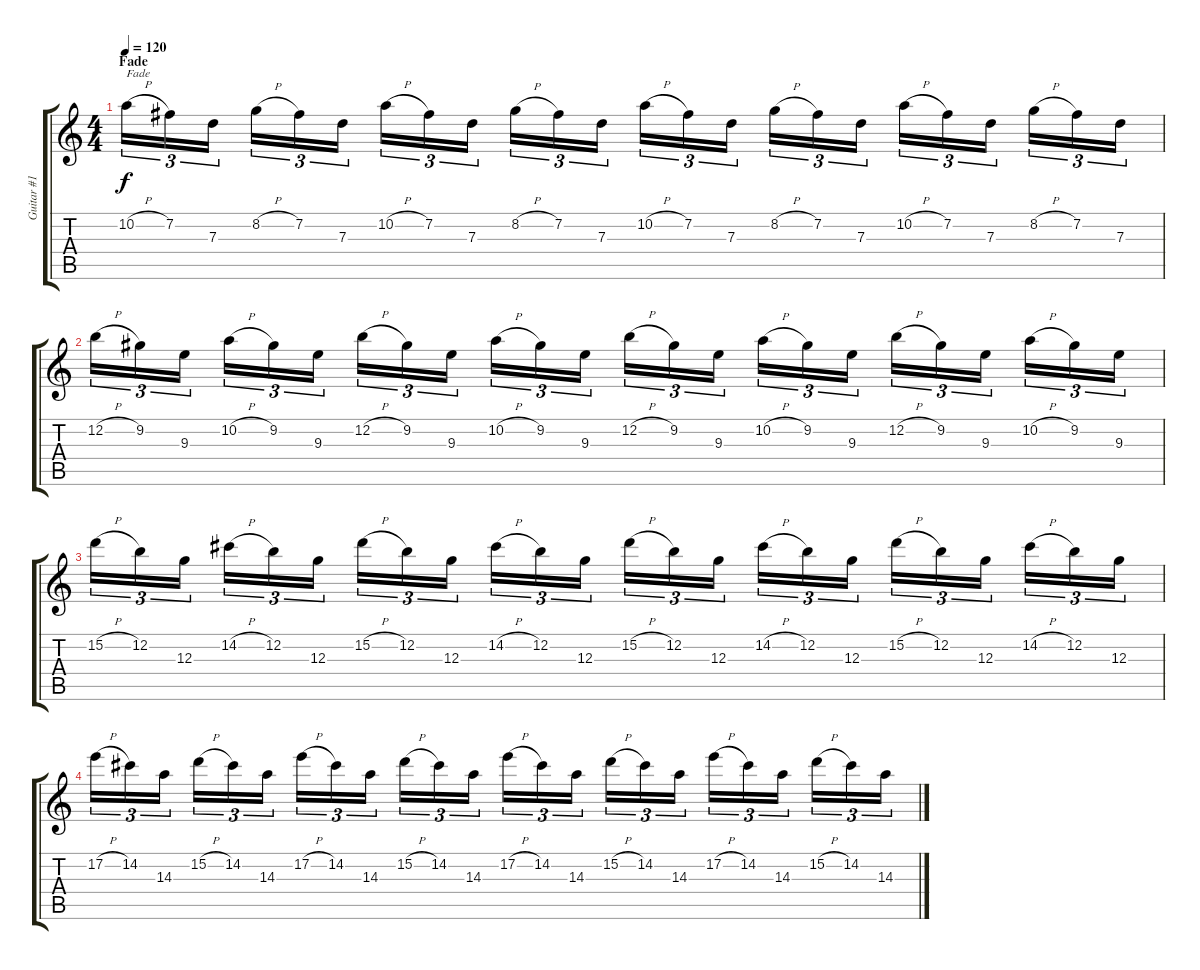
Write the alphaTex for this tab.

\track ("Guitar #1" "Guitar #1") {instrument electricguitarclean}
\staff {score tabs}
\tuning (E4 B3 G3 D3 A2 E2) {hide}
\ts (4 4)
\section ("" "Fade")
\tempo 120
\clef g2
\ks c
10.2{h}.16{tu (3 2) txt "Fade" dy f volume 0} 7.2.16{tu (3 2)} 7.3.16{tu (3 2) beam splitsecondary} 8.2{h}.16{tu (3 2)} 7.2.16{tu (3 2)} 7.3.16{tu (3 2)} 10.2{h}.16{tu (3 2)} 7.2.16{tu (3 2)} 7.3.16{tu (3 2) beam splitsecondary} 8.2{h}.16{tu (3 2)} 7.2.16{tu (3 2)} 7.3.16{tu (3 2)} 10.2{h}.16{tu (3 2)} 7.2.16{tu (3 2)} 7.3.16{tu (3 2) beam splitsecondary} 8.2{h}.16{tu (3 2)} 7.2.16{tu (3 2)} 7.3.16{tu (3 2)} 10.2{h}.16{tu (3 2)} 7.2.16{tu (3 2)} 7.3.16{tu (3 2) beam splitsecondary} 8.2{h}.16{tu (3 2)} 7.2.16{tu (3 2)} 7.3.16{tu (3 2)} |
12.2{h}.16{tu (3 2)} 9.2.16{tu (3 2)} 9.3.16{tu (3 2) beam splitsecondary} 10.2{h}.16{tu (3 2)} 9.2.16{tu (3 2)} 9.3.16{tu (3 2)} 12.2{h}.16{tu (3 2)} 9.2.16{tu (3 2)} 9.3.16{tu (3 2) beam splitsecondary} 10.2{h}.16{tu (3 2)} 9.2.16{tu (3 2)} 9.3.16{tu (3 2)} 12.2{h}.16{tu (3 2)} 9.2.16{tu (3 2)} 9.3.16{tu (3 2) beam splitsecondary} 10.2{h}.16{tu (3 2)} 9.2.16{tu (3 2)} 9.3.16{tu (3 2)} 12.2{h}.16{tu (3 2)} 9.2.16{tu (3 2)} 9.3.16{tu (3 2) beam splitsecondary} 10.2{h}.16{tu (3 2)} 9.2.16{tu (3 2)} 9.3.16{tu (3 2)} |
15.2{h}.16{tu (3 2)} 12.2.16{tu (3 2)} 12.3.16{tu (3 2) beam splitsecondary} 14.2{h}.16{tu (3 2)} 12.2.16{tu (3 2)} 12.3.16{tu (3 2)} 15.2{h}.16{tu (3 2)} 12.2.16{tu (3 2)} 12.3.16{tu (3 2) beam splitsecondary} 14.2{h}.16{tu (3 2)} 12.2.16{tu (3 2)} 12.3.16{tu (3 2)} 15.2{h}.16{tu (3 2)} 12.2.16{tu (3 2)} 12.3.16{tu (3 2) beam splitsecondary} 14.2{h}.16{tu (3 2)} 12.2.16{tu (3 2)} 12.3.16{tu (3 2)} 15.2{h}.16{tu (3 2)} 12.2.16{tu (3 2)} 12.3.16{tu (3 2) beam splitsecondary} 14.2{h}.16{tu (3 2)} 12.2.16{tu (3 2)} 12.3.16{tu (3 2)} |
17.2{h}.16{tu (3 2)} 14.2.16{tu (3 2)} 14.3.16{tu (3 2) beam splitsecondary} 15.2{h}.16{tu (3 2)} 14.2.16{tu (3 2)} 14.3.16{tu (3 2)} 17.2{h}.16{tu (3 2)} 14.2.16{tu (3 2)} 14.3.16{tu (3 2) beam splitsecondary} 15.2{h}.16{tu (3 2)} 14.2.16{tu (3 2)} 14.3.16{tu (3 2)} 17.2{h}.16{tu (3 2)} 14.2.16{tu (3 2)} 14.3.16{tu (3 2) beam splitsecondary} 15.2{h}.16{tu (3 2)} 14.2.16{tu (3 2)} 14.3.16{tu (3 2)} 17.2{h}.16{tu (3 2)} 14.2.16{tu (3 2)} 14.3.16{tu (3 2) beam splitsecondary} 15.2{h}.16{tu (3 2)} 14.2.16{tu (3 2)} 14.3.16{tu (3 2)}
